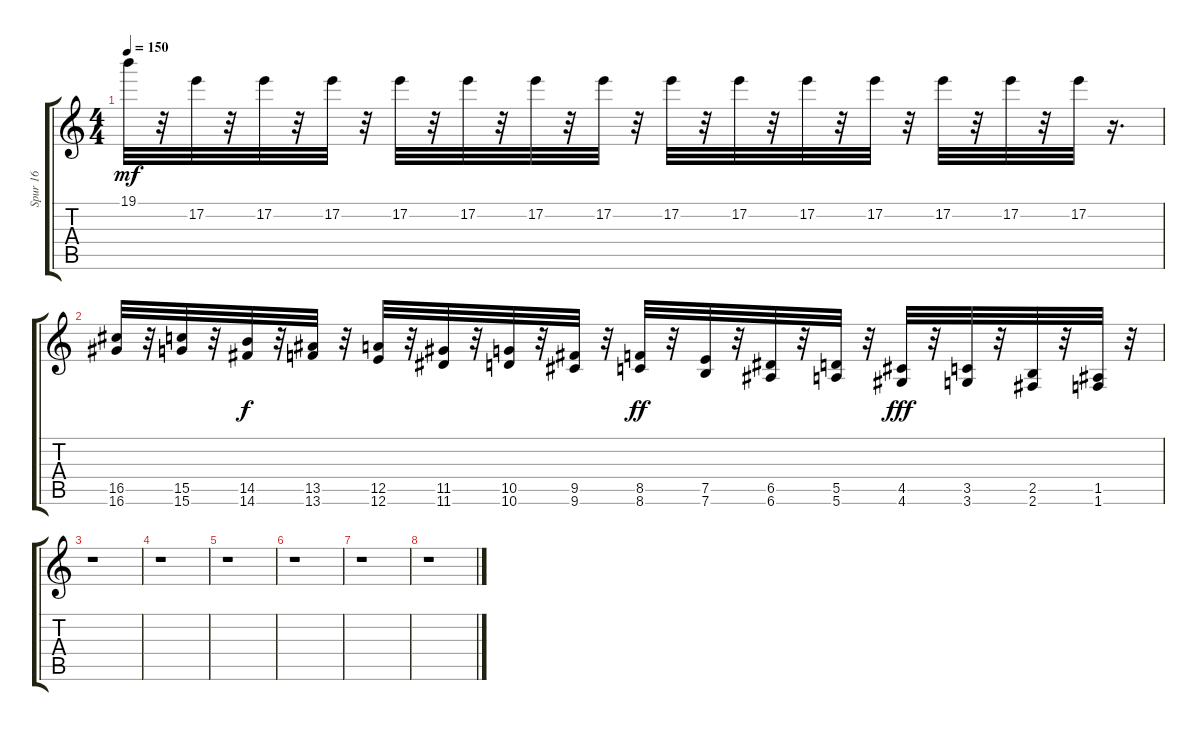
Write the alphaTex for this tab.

\track ("Spur 16" "Spur 16") {instrument overdrivenguitar}
\staff {score tabs}
\tuning (E4 B3 G3 D3 A2 E2) {hide}
\ts (4 4)
\tempo 150
\clef g2
\ks c
19.1.32{dy mf} r.32 17.2.32 r.32 17.2.32 r.32 17.2.32 r.32 17.2.32 r.32 17.2.32 r.32 17.2.32 r.32 17.2.32 r.32 17.2.32 r.32 17.2.32 r.32 17.2.32 r.32 17.2.32 r.32 17.2.32 r.32 17.2.32 r.32 17.2.32 r.16{d} |
(16.5 16.6).32 r.32 (15.5 15.6).32 r.32 (14.5 14.6).32{dy f} r.32 (13.5 13.6).32 r.32 (12.5 12.6).32 r.32 (11.5 11.6).32 r.32 (10.5 10.6).32 r.32 (9.5 9.6).32 r.32 (8.5 8.6).32{dy ff} r.32 (7.5 7.6).32 r.32 (6.5 6.6).32 r.32 (5.5 5.6).32 r.32 (4.5 4.6).32{dy fff} r.32 (3.5 3.6).32 r.32 (2.5 2.6).32 r.32 (1.5 1.6).32 r.32 |
r.1 |
r.1 |
r.1 |
r.1 |
r.1 |
r.1
